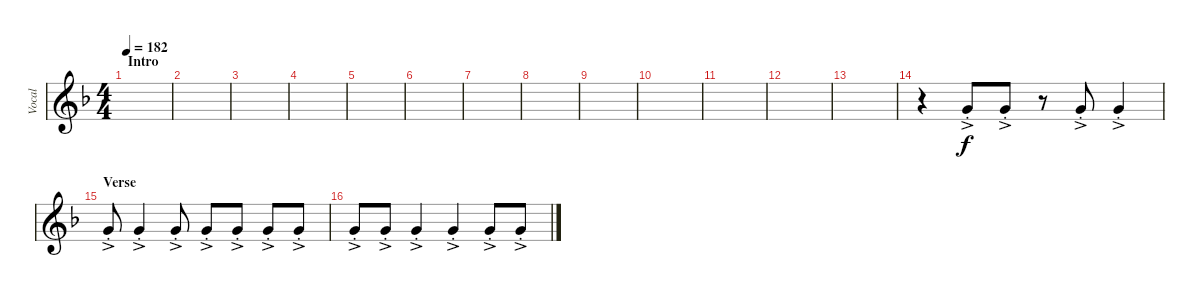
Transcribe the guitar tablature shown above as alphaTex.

\track ("Vocal" "Vocal") {instrument sopranosax}
\staff {score}
\tuning (E4 B3 G3 D3 A2 E2 B1) {hide}
\ts (4 4)
\section ("" "Intro")
\tempo 182
\clef g2
\ks f
|
|
|
|
|
|
|
|
|
|
|
|
|
r.4 3.1{ac st}.8 3.1{ac st}.8 r.8 3.1{ac st}.8 3.1{ac st}.4 |
\section ("" "Verse")
3.1{ac st}.8 3.1{ac st}.4 3.1{ac st}.8 3.1{ac st}.8 3.1{ac st}.8 3.1{ac st}.8 3.1{ac st}.8 |
3.1{ac st}.8 3.1{ac st}.8 3.1{ac st}.4 3.1{ac st}.4 3.1{ac st}.8 3.1{ac st}.8
